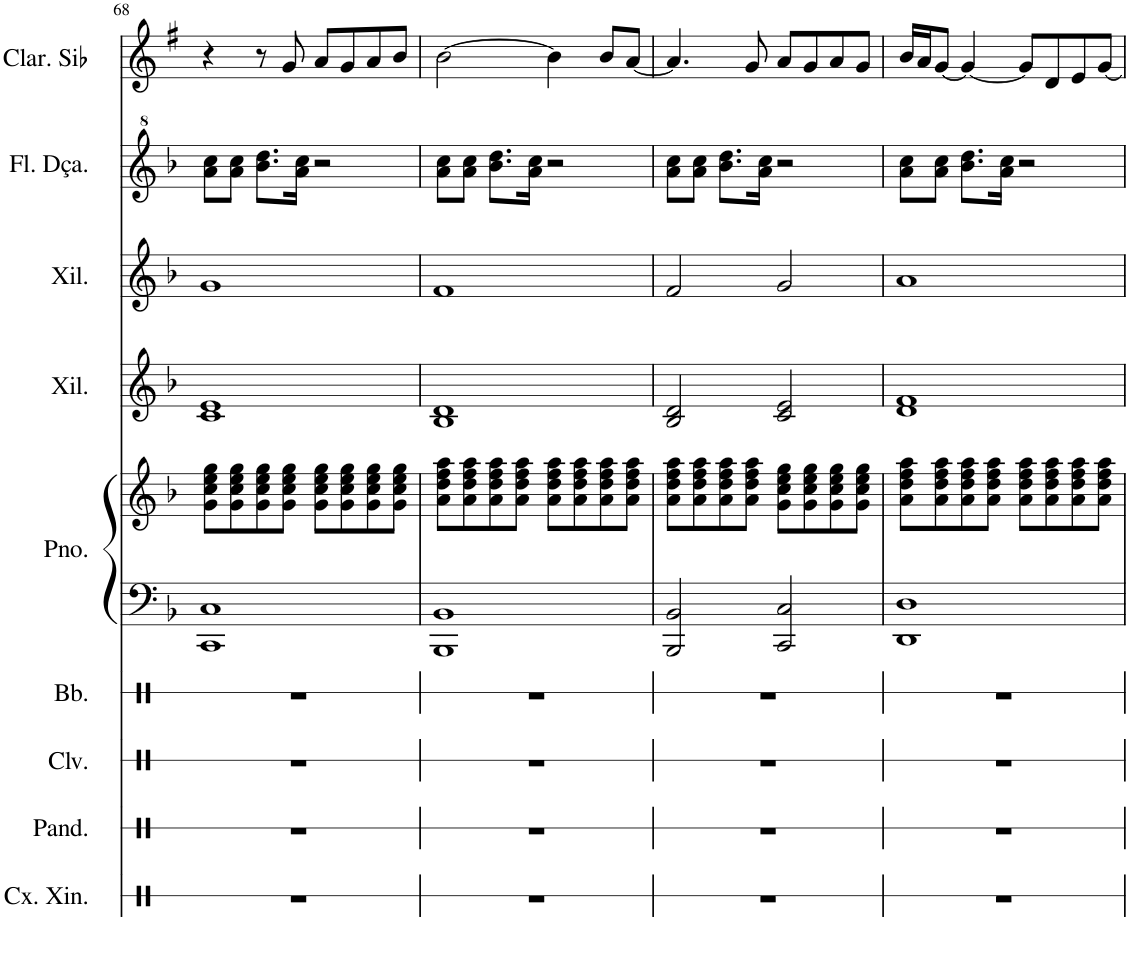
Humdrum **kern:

**kern	**kern	**kern	**kern	**kern	**kern	**kern	**kern	**kern	**kern
*part9	*part8	*part7	*part6	*part5	*part5	*part4	*part3	*part2	*part1
*staff10	*staff9	*staff8	*staff7	*staff6	*staff5	*staff4	*staff3	*staff2	*staff1
*I"Caixa xinesa	*I"Pandereta	*I"Claves	*I"Bombo	*I"Piano	*	*I"Xilòfon	*I"Xilòfon	*I"Flauta dolça	*I"Clarinette en Sib
*I'Cx. Xin.	*I'Pand.	*I'Clv.	*I'Bb.	*I'Pno.	*	*I'Xil.	*I'Xil.	*I'Fl. Dça.	*I'Clar. Sib
!!LO:PB:g=z
*clefX	*clefX	*clefX	*clefX	*clefF4	*clefG2	*clefG2	*clefG2	*clefG^2	*clefG2
*	*	*	*	*	*	*Trd-7c-12	*Trd-7c-12	*	*Trd1c2
*k[]	*k[]	*k[]	*k[]	*k[b-]	*k[b-]	*k[b-]	*k[b-]	*k[b-]	*k[f#]
*M4/4	*M4/4	*M4/4	*M4/4	*M4/4	*M4/4	*M4/4	*M4/4	*M4/4	*M4/4
=68	=68	=68	=68	=68	=68	=68	=68	=68	=68
1r	1r	1r	1r	1CC 1C	8g\ 8cc\ 8ee\ 8gg\L	1c 1e	1g	8aa\ 8ccc\L	4r
.	.	.	.	.	8g\ 8cc\ 8ee\ 8gg\	.	.	8aa\ 8ccc\J	.
.	.	.	.	.	8g\ 8cc\ 8ee\ 8gg\	.	.	8.bb-\ 8.ddd\L	8r
.	.	.	.	.	8g\ 8cc\ 8ee\ 8gg\J	.	.	.	8g/
.	.	.	.	.	.	.	.	16aa\ 16ccc\Jk	.
.	.	.	.	.	8g\ 8cc\ 8ee\ 8gg\L	.	.	2r	8a/L
.	.	.	.	.	8g\ 8cc\ 8ee\ 8gg\	.	.	.	8g/
.	.	.	.	.	8g\ 8cc\ 8ee\ 8gg\	.	.	.	8a/
.	.	.	.	.	8g\ 8cc\ 8ee\ 8gg\J	.	.	.	8b/J
=69	=69	=69	=69	=69	=69	=69	=69	=69	=69
1r	1r	1r	1r	1BBB- 1BB-	8a\ 8dd\ 8ff\ 8aa\L	1B- 1d	1f	8aa\ 8ccc\L	[2b\
.	.	.	.	.	8a\ 8dd\ 8ff\ 8aa\	.	.	8aa\ 8ccc\J	.
.	.	.	.	.	8a\ 8dd\ 8ff\ 8aa\	.	.	8.bb-\ 8.ddd\L	.
.	.	.	.	.	8a\ 8dd\ 8ff\ 8aa\J	.	.	.	.
.	.	.	.	.	.	.	.	16aa\ 16ccc\Jk	.
.	.	.	.	.	8a\ 8dd\ 8ff\ 8aa\L	.	.	2r	4b\]
.	.	.	.	.	8a\ 8dd\ 8ff\ 8aa\	.	.	.	.
.	.	.	.	.	8a\ 8dd\ 8ff\ 8aa\	.	.	.	8b/L
.	.	.	.	.	8a\ 8dd\ 8ff\ 8aa\J	.	.	.	[8a/J
=70	=70	=70	=70	=70	=70	=70	=70	=70	=70
1r	1r	1r	1r	2BBB-/ 2BB-/	8a\ 8dd\ 8ff\ 8aa\L	2B-/ 2d/	2f/	8aa\ 8ccc\L	4.a/]
.	.	.	.	.	8a\ 8dd\ 8ff\ 8aa\	.	.	8aa\ 8ccc\J	.
.	.	.	.	.	8a\ 8dd\ 8ff\ 8aa\	.	.	8.bb-\ 8.ddd\L	.
.	.	.	.	.	8a\ 8dd\ 8ff\ 8aa\J	.	.	.	8g/
.	.	.	.	.	.	.	.	16aa\ 16ccc\Jk	.
.	.	.	.	2CC/ 2C/	8g\ 8cc\ 8ee\ 8gg\L	2c/ 2e/	2g/	2r	8a/L
.	.	.	.	.	8g\ 8cc\ 8ee\ 8gg\	.	.	.	8g/
.	.	.	.	.	8g\ 8cc\ 8ee\ 8gg\	.	.	.	8a/
.	.	.	.	.	8g\ 8cc\ 8ee\ 8gg\J	.	.	.	8g/J
=71	=71	=71	=71	=71	=71	=71	=71	=71	=71
1r	1r	1r	1r	1DD 1D	8a\ 8dd\ 8ff\ 8aa\L	1d 1f	1a	8aa\ 8ccc\L	16b/LL
.	.	.	.	.	.	.	.	.	16a/J
.	.	.	.	.	8a\ 8dd\ 8ff\ 8aa\	.	.	8aa\ 8ccc\J	[8g/J
.	.	.	.	.	8a\ 8dd\ 8ff\ 8aa\	.	.	8.bb-\ 8.ddd\L	4g/_
.	.	.	.	.	8a\ 8dd\ 8ff\ 8aa\J	.	.	.	.
.	.	.	.	.	.	.	.	16aa\ 16ccc\Jk	.
.	.	.	.	.	8a\ 8dd\ 8ff\ 8aa\L	.	.	2r	8g/L]
.	.	.	.	.	8a\ 8dd\ 8ff\ 8aa\	.	.	.	8d/
.	.	.	.	.	8a\ 8dd\ 8ff\ 8aa\	.	.	.	8e/
.	.	.	.	.	8a\ 8dd\ 8ff\ 8aa\J	.	.	.	[8g/J
=	=	=	=	=	=	=	=	=	=
*-	*-	*-	*-	*-	*-	*-	*-	*-	*-
